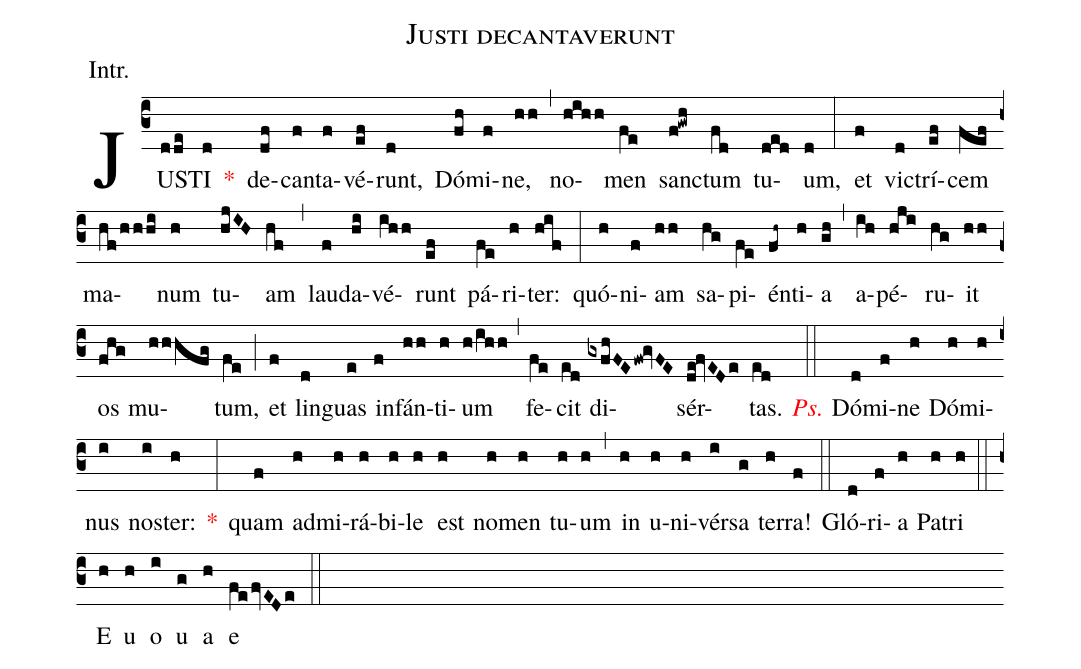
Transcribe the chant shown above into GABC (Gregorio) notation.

name:Justi decantaverunt;
annotation:Intr.;
mode:V.;
office-part:Introit;
%%
(c3) JU(dde)STI(d) <v>\red{*}</v>() de(df)can(f)ta(f)vé(ef)runt,(d) Dó(fh)mi(f)ne,(hh) (,) no(hihh)men(fe) sanc(f!gwh)tum(fd) tu(ded)um,(d) (:) et(f) vic(d)trí(ef)cem(fef) ma(hf/hhhi)num(h) tu(hjIH)am(hf) (,) lau(f)da(hi)vé(ihh)runt(ef) pá(fe)ri(h)ter:(hif) (:) quó(h)ni(f)am(hh) sa(hg)pi(fe)én(fh~)ti(h)a(gh) (,) a(ih)pé(hji)ru(hg)it(hh) os(fhg) mu(hhhfg)tum,(fe) (;) et(f) lin(d)guas(e) in(f)fán(hh)ti(h)um(h/ihh) (,) fe(fe)cit(ed) di(gxfhFE/fw!gvFE)sér(de!fvEDe)tas.(ed) (::) <v>\redit{Ps.}</v> Dó(d)mi(f)ne(h) Dó(h)mi(h)nus(i) nos(i)ter:(h) <v>\red{*}</v>(:) quam(f) ad(h)mi(h)rá(h)bi(h)le(h) est(h) no(h)men(h) tu(h)um(h) (,) in(h) u(h)ni(h)vér(i)sa(g) ter(h)ra!(f) (::) Gló(d)ri(f)a(h) Pa(h)tri(h) (::) E(h) u(h) o(i) u(g) a(h) e(fe/fvEDe) (::)
